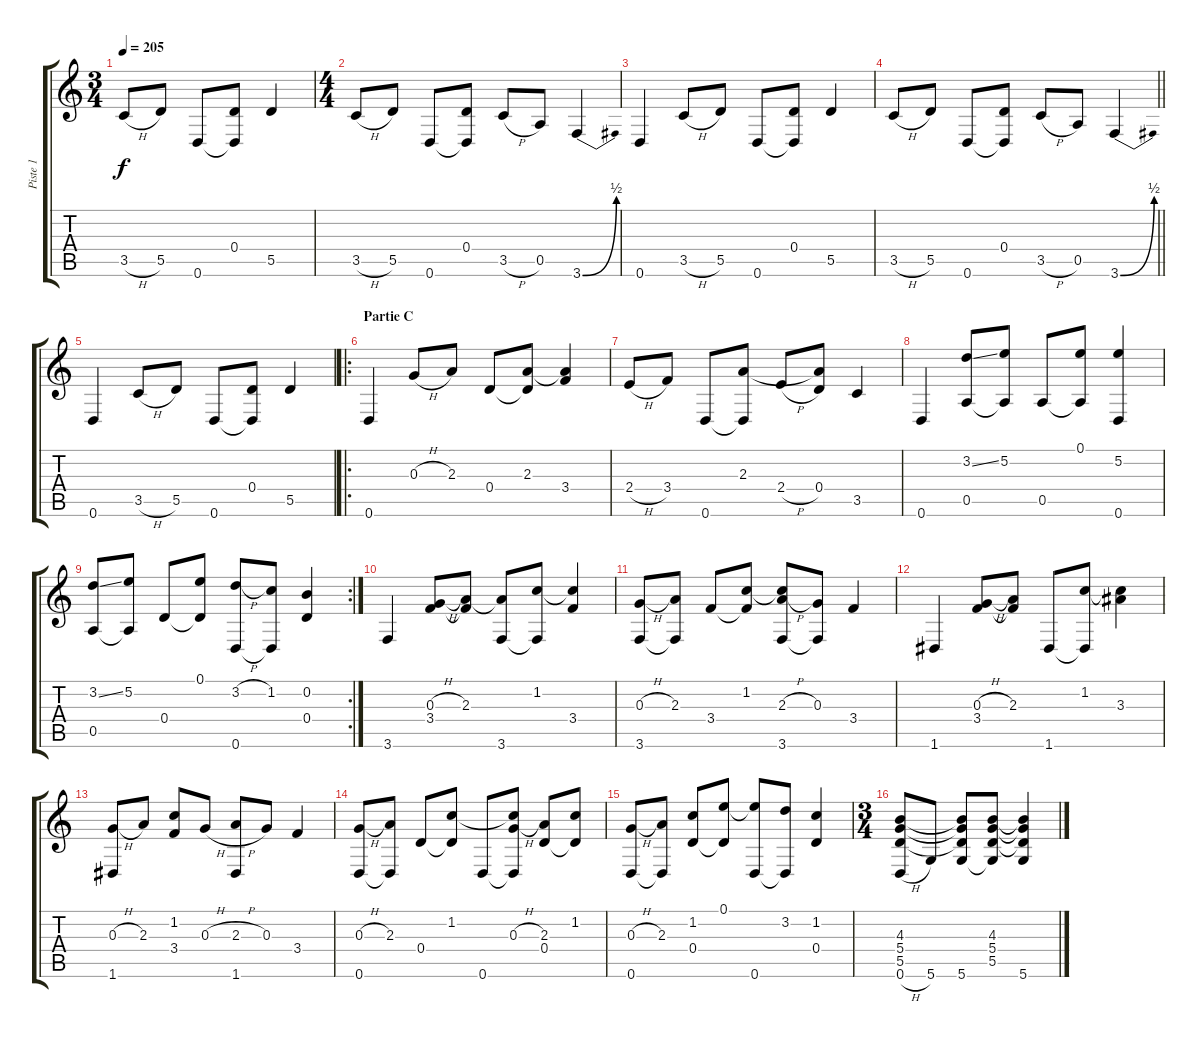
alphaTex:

\track ("Piste 1" "Piste 1") {instrument acousticguitarnylon}
\staff {score tabs}
\tuning (E4 B3 G3 D3 A2 D2) {hide}
\ts (3 4)
\tempo 205
\clef g2
\ks c
3.5{h}.8{dy f} 5.5.8 0.6.8 (0.4 0.6{t}).8 5.5.4 |
\ts (4 4)
3.5{h}.8 5.5.8 0.6.8 (0.4 0.6{t}).8 3.5{h}.8 0.5.8 3.6{be (bend 0 0 60 2)}.4 |
0.6.4 3.5{h}.8 5.5.8 0.6.8 (0.4 0.6{t}).8 5.5.4 |
\barLineRight lightlight
3.5{h}.8 5.5.8 0.6.8 (0.4 0.6{t}).8 3.5{h}.8 0.5.8 3.6{be (bend 0 0 60 2)}.4 |
0.6.4 3.5{h}.8 5.5.8 0.6.8 (0.4 0.6{t}).8 5.5.4 |
\ro
\section ("" "Partie C")
0.6.4 0.3{h}.8 2.3.8 0.4.8 (2.3 0.4{t}).8 (2.3{t} 3.4).4 |
2.4{h}.8 3.4.8 0.6.8 (2.3 0.6{t}).8 2.4{h}.8 (2.3{t} 0.4).8 3.5.4 |
0.6.4 (3.2{ss} 0.5).8 (5.2 0.5{t}).8 0.5.8 (0.1 0.5{t}).8 (5.2 0.6).4 |
\rc 2
(3.2{ss} 0.5).8 (5.2 0.5{t}).8 0.4.8 (0.1 0.4{t}).8 (3.2{h} 0.6).8 (1.2 0.6{t}).8 (0.2 0.4).4 |
3.6.4 (0.3{h} 3.4).8 (2.3 3.4{t}).8 (2.3{t} 3.6).8 (1.2 3.6{t}).8 (1.2{t} 3.4).4 |
(0.3{h} 3.6).8 (2.3 3.6{t}).8 3.4.8 (1.2 3.4{t}).8 (1.2{t} 2.3{h} 3.6).8 (0.3 3.6{t}).8 3.4.4 |
1.6.4 (0.3{h} 3.4).8 (2.3 3.4{t}).8 1.6.8 (1.2 1.6{t}).8 (1.2{t} 3.3).4 |
(0.3{h} 1.6).8 2.3.8 (1.2 3.4).8 0.3{h}.8 (2.3{h} 1.6).8 0.3.8 3.4.4 |
(0.3{h} 0.6).8 (2.3 0.6{t}).8 0.4.8 (1.2 0.4{t}).8 0.6.8 (1.2{t} 0.3{h} 0.6{t}).8 (2.3 0.4).8 (1.2 0.4{t}).8 |
(0.3{h} 0.6).8 (2.3 0.6{t}).8 (1.2 0.4).8 (0.1 0.4{t}).8 (0.1{t} 0.6).8 (3.2 0.6{t}).8 (1.2 0.4).4 |
\ts (3 4)
(4.3 5.4 5.5 0.6{h}).8 5.6.8 (4.3{t} 5.4{t} 5.5{t} 5.6).8 (4.3 5.4 5.5 5.6{t}).8 (4.3{t} 5.4{t} 5.5{t} 5.6).4
